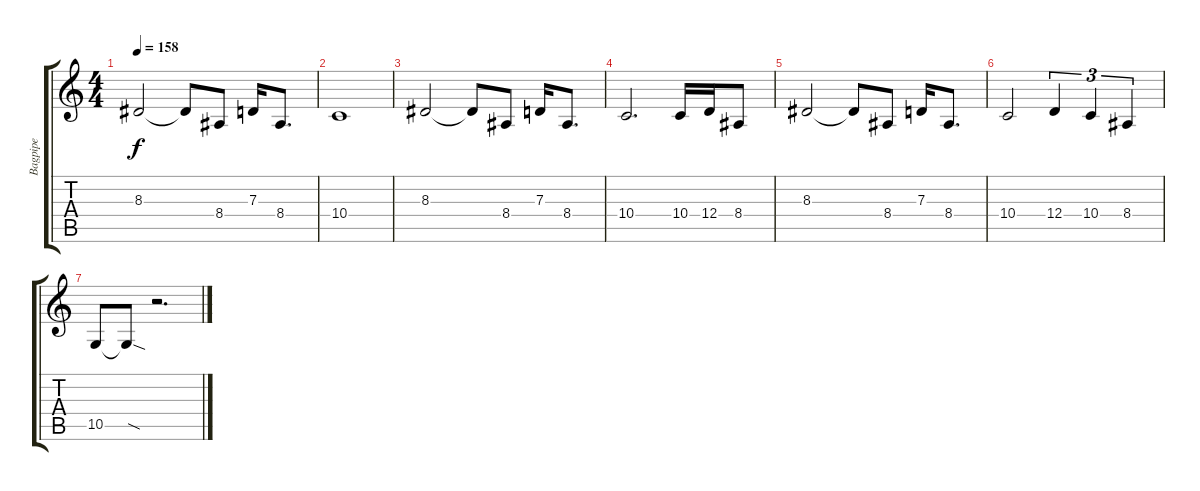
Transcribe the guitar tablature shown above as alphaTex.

\track ("Bagpipe" "Bagpipe") {instrument altosax}
\staff {score tabs}
\tuning (E4 B3 G3 D3 A2 E2) {hide}
\ts (4 4)
\tempo 158
\clef g2
\ks c
8.3.2{dy f} 8.3{t}.8 8.4.8 7.3.16 8.4.8{d} |
10.4.1 |
8.3.2 8.3{t}.8 8.4.8 7.3.16 8.4.8{d} |
10.4.2{d} 10.4.16 12.4.16 8.4.8 |
8.3.2 8.3{t}.8 8.4.8 7.3.16 8.4.8{d} |
10.4.2 12.4.4{tu (3 2)} 10.4.4{tu (3 2)} 8.4.4{tu (3 2)} |
10.5.8 10.5{sod t}.8 r.2{d}
